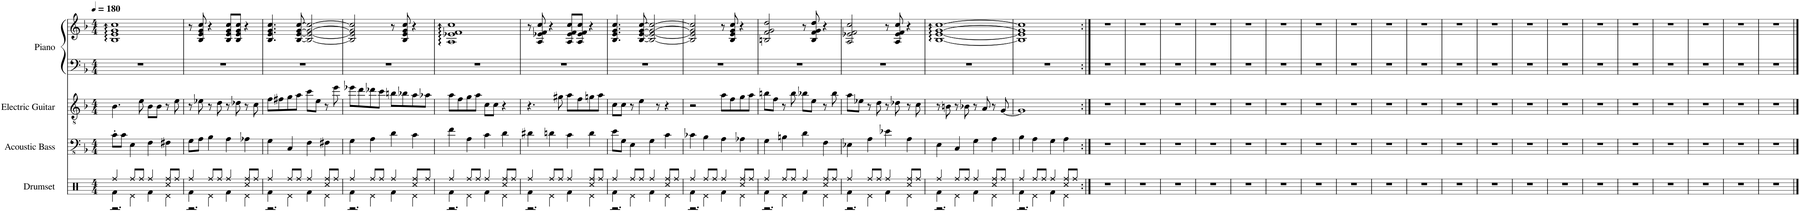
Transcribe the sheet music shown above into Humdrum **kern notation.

**kern	**kern	**kern	**kern	**kern
*part4	*part3	*part2	*part1	*part1
*staff5	*staff4	*staff3	*staff2	*staff1
*I"Drumset	*I"Acoustic Bass	*I"Electric Guitar	*I"Piano	*
*I'Drs.	*I'Bass	*I'El. Guit.	*I'Pno.	*
*clefX	*clefFv4	*clefGv2	*clefF4	*clefG2
*k[]	*k[b-]	*k[b-]	*k[b-]	*k[b-]
*M4/4	*M4/4	*M4/4	*M4/4	*M4/4
*MM180	*MM180	*MM180	*MM180	*MM180
=1	=1	=1	=1	=1
*^	*	*	*	*
*	*^	*	*	*	*
4Rff/	4Rf\	2.r	8C'\L	4.B-\	1r	1B-:: 1e:: 1g:: 1cc::
.	.	.	8C\J	.	.	.
8Rff/L	4Rd\	.	4EE\	.	.	.
8Rff/J	.	.	.	8e\	.	.
4Rff/	4Rf\	.	4FF\	8B-\L	.	.
.	.	.	.	8B-\J	.	.
8Rff/L	4Rd\	4Rcc/	4FF#X\	8r	.	.
8Rff/J	.	.	.	8e\	.	.
=2	=2	=2	=2	=2	=2	=2
4Rff/	4Rf\	2.r	8GG\L	8r	1r	8r
.	.	.	8AA\J	8e-X\	.	8B-/ 8e/ 8g/ 8cc/
8Rff/L	4Rd\	.	4BB-\	8r	.	4r
8Rff/J	.	.	.	8d\	.	.
4Rff/	4Rf\	.	4AA\	8r	.	8B-/ 8e/ 8g/ 8cc/L
.	.	.	.	8d-X\	.	8B-/ 8e/ 8g/ 8cc/J
8Rff/L	4Rd\	4Rcc/	4AA-X\	8r	.	4r
8Rff/J	.	.	.	8c\	.	.
=3	=3	=3	=3	=3	=3	=3
4Rff/	4Rf\	2.r	4GG\	8f\L	1r	4.B-/ 4.e/ 4.g/ 4.cc/
.	.	.	.	8f#X\	.	.
8Rff/L	4Rd\	.	4CC/	8g\	.	.
8Rff/J	.	.	.	8a\J	.	[8B-/ [8e/ [8g/ [8cc/
4Rff/	4Rf\	.	4FF\	8cc\L	.	2B-/_ 2e/_ 2g/_ 2cc/_
.	.	.	.	8e\J	.	.
8Rff/L	4Rd\	4Rcc/	4FF#X\	8r	.	.
8Rff/J	.	.	.	8ee\	.	.
=4	=4	=4	=4	=4	=4	=4
4Rff/	4Rf\	2.r	4GG\	8ee-X\L	1r	2B-/] 2e/] 2g/] 2cc/]
.	.	.	.	8dd\	.	.
8Rff/L	4Rd\	.	4AA\	8dd-X\	.	.
8Rff/J	.	.	.	8cc\J	.	.
4Rff/	4Rf\	.	4D\	8bn\L	.	8r
.	.	.	.	8b-X\	.	8B-/ 8e/ 8g/ 8cc/
8Rff/L	4Rd\	4Rcc/	4C\	8a\	.	4r
8Rff/J	.	.	.	8a-X\J	.	.
=5	=5	=5	=5	=5	=5	=5
4Rff/	4Rf\	2.r	4F\	8a\L	1r	1A:: 1e-X:: 1f:: 1cc::
.	.	.	.	8f\	.	.
8Rff/L	4Rd\	.	4AA\	8g\	.	.
8Rff/J	.	.	.	8a\J	.	.
4Rff/	4Rf\	.	4C\	8c\L	.	.
.	.	.	.	8c\J	.	.
8Rff/L	4Rd\	4Rcc/	4D\	4r	.	.
8Rff/J	.	.	.	.	.	.
=6	=6	=6	=6	=6	=6	=6
4Rff/	4Rf\	2.r	4D#X\	4.r	1r	8r
.	.	.	.	.	.	8A/ 8e-X/ 8f/ 8cc/
8Rff/L	4Rd\	.	4Dn\	.	.	4r
8Rff/J	.	.	.	8g#X\	.	.
4Rff/	4Rf\	.	4C\	8a\L	.	8A/ 8e-/ 8f/ 8cc/L
.	.	.	.	8f\	.	8A/ 8e-/ 8f/ 8cc/J
8Rff/L	4Rd\	4Rcc/	4D\	8gn\	.	4r
8Rff/J	.	.	.	8a\J	.	.
=7	=7	=7	=7	=7	=7	=7
4Rff/	4Rf\	2.r	8E\L	8c\L	1r	4.B-/ 4.e/ 4.g/ 4.cc/
.	.	.	8GG\J	8c\J	.	.
8Rff/L	4Rd\	.	4EE\	8r	.	.
8Rff/J	.	.	.	4e\	.	[8B-/ [8e/ [8g/ [8cc/
4Rff/	4Rf\	.	4GG\	.	.	2B-/_ 2e/_ 2g/_ 2cc/_
.	.	.	.	8r	.	.
8Rff/L	4Rd\	4Rcc/	4C\	4r	.	.
8Rff/J	.	.	.	.	.	.
=8	=8	=8	=8	=8	=8	=8
4Rff/	4Rf\	2.r	4C-X\	2r	1r	2B-/] 2e/] 2g/] 2cc/]
8Rff/L	4Rd\	.	4BB-\	.	.	.
8Rff/J	.	.	.	.	.	.
4Rff/	4Rf\	.	4AA\	8a\L	.	8r
.	.	.	.	8f\	.	8B-/ 8e/ 8g/ 8cc/
8Rff/L	4Rd\	4Rcc/	4AA-X\	8g\	.	4r
8Rff/J	.	.	.	8a\J	.	.
=9	=9	=9	=9	=9	=9	=9
4Rff/	4Rf\	2.r	4GG\	8bn\L	1r	2Bn/ 2f/ 2g/ 2dd/
.	.	.	.	8f\J	.	.
8Rff/L	4Rd\	.	4BBn\	8r	.	.
8Rff/J	.	.	.	8b\	.	.
4Rff/	4Rf\	.	4D\	8b-X\L	.	8r
.	.	.	.	8e\J	.	8B/ 8f/ 8g/ 8dd/
8Rff/L	4Rd\	4Rcc/	4FF\	8r	.	4r
8Rff/J	.	.	.	8b-\	.	.
=10	=10	=10	=10	=10	=10	=10
4Rff/	4Rf\	2.r	4EE-X\	8a\L	1r	2A/ 2e-X/ 2f/ 2cc/
.	.	.	.	8e-X\J	.	.
8Rff/L	4Rd\	.	4AA\	8r	.	.
8Rff/J	.	.	.	8d\	.	.
4Rff/	4Rf\	.	4E-X\	8r	.	8r
.	.	.	.	8d-X\	.	8A/ 8e-/ 8f/ 8cc/
8Rff/L	4Rd\	4Rcc/	4AA\	8r	.	4r
8Rff/J	.	.	.	8c\	.	.
=11	=11	=11	=11	=11	=11	=11
4Rff/	4Rf\	2.r	4EE\	8r	1r	[1B-:: [1e:: [1g:: [1cc::
.	.	.	.	8Bn\	.	.
8Rff/L	4Rd\	.	4CC/	8r	.	.
8Rff/J	.	.	.	8B-X\	.	.
4Rff/	4Rf\	.	4GG\	8r	.	.
.	.	.	.	8A/	.	.
8Rff/L	4Rd\	4Rcc/	4AA\	8r	.	.
8Rff/J	.	.	.	[8G/	.	.
=12	=12	=12	=12	=12	=12	=12
4Rff/	4Rf\	2.r	4BB-\	1G]	1r	1B-] 1e] 1g] 1cc]
8Rff/L	4Rd\	.	4AA\	.	.	.
8Rff/J	.	.	.	.	.	.
4Rff/	4Rf\	.	4GG\	.	.	.
8Rff/L	4Rd\	4Rcc/	4AA\	.	.	.
8Rff/J	.	.	.	.	.	.
*v	*v	*v	*	*	*	*
=13:|!	=13:|!	=13:|!	=13:|!	=13:|!
1r	1r	1r	1r	1r
=14	=14	=14	=14	=14
1r	1r	1r	1r	1r
=15	=15	=15	=15	=15
1r	1r	1r	1r	1r
=16	=16	=16	=16	=16
1r	1r	1r	1r	1r
=17	=17	=17	=17	=17
1r	1r	1r	1r	1r
=18	=18	=18	=18	=18
1r	1r	1r	1r	1r
=19	=19	=19	=19	=19
1r	1r	1r	1r	1r
=20	=20	=20	=20	=20
1r	1r	1r	1r	1r
=21	=21	=21	=21	=21
1r	1r	1r	1r	1r
=22	=22	=22	=22	=22
1r	1r	1r	1r	1r
=23	=23	=23	=23	=23
1r	1r	1r	1r	1r
=24	=24	=24	=24	=24
1r	1r	1r	1r	1r
=25	=25	=25	=25	=25
1r	1r	1r	1r	1r
=26	=26	=26	=26	=26
1r	1r	1r	1r	1r
=27	=27	=27	=27	=27
1r	1r	1r	1r	1r
=28	=28	=28	=28	=28
1r	1r	1r	1r	1r
=29	=29	=29	=29	=29
1r	1r	1r	1r	1r
=30	=30	=30	=30	=30
1r	1r	1r	1r	1r
=31	=31	=31	=31	=31
1r	1r	1r	1r	1r
=32	=32	=32	=32	=32
1r	1r	1r	1r	1r
==	==	==	==	==
*-	*-	*-	*-	*-
